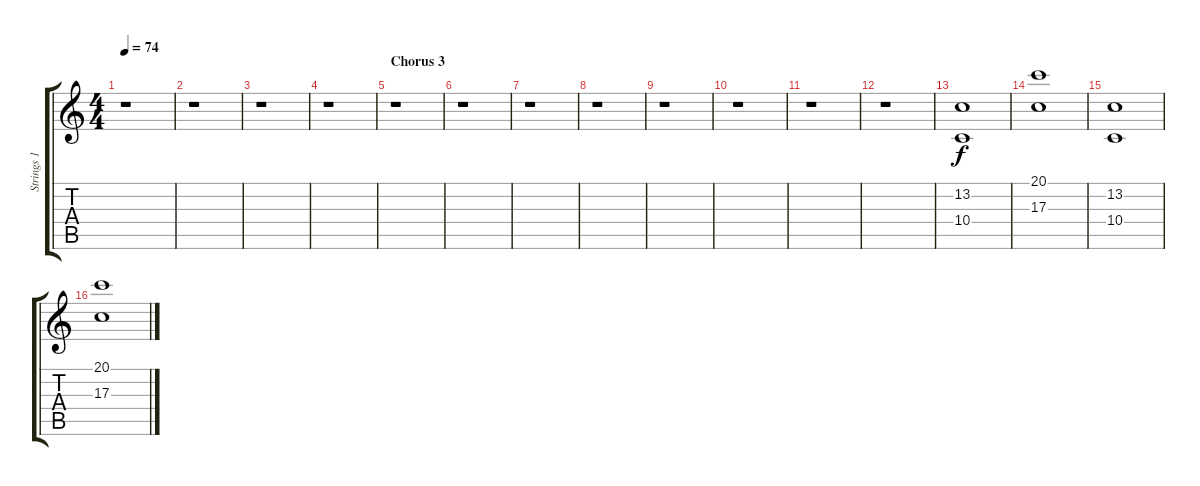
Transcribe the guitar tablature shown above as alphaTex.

\track ("Strings 1" "Strings 1") {instrument stringensemble1}
\staff {score tabs}
\tuning (E4 B3 G3 D3 A2 E2) {hide}
\ts (4 4)
\tempo 74
\clef g2
\ks c
r.1{dy f} |
r.1 |
r.1 |
r.1 |
\section ("" "Chorus 3")
r.1 |
r.1 |
r.1 |
r.1 |
r.1 |
r.1 |
r.1 |
r.1 |
(13.2 10.4).1 |
(20.1 17.3).1 |
(13.2 10.4).1 |
(20.1 17.3).1
